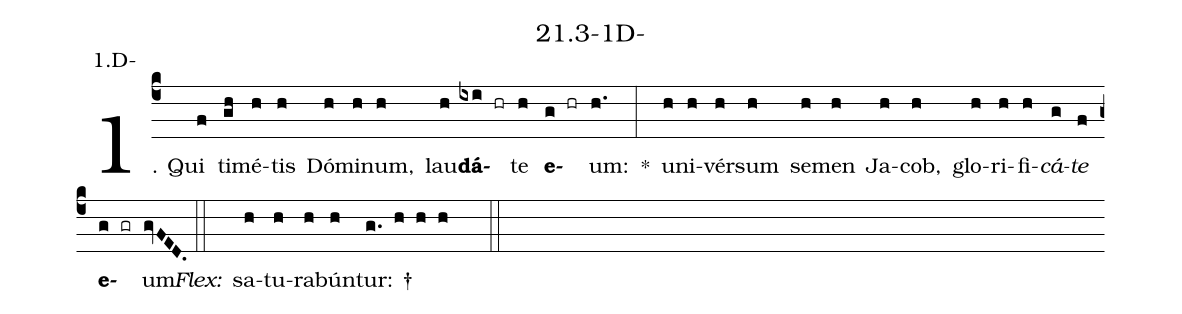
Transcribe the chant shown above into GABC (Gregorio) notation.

name: 21.3-1D-;
annotation: 1.D-;
%%
(c4)1. Qui(f) ti(gh)mé(h)tis(h) Dó(h)mi(h)num,(h) lau(h)<b>dá</b>(ixi hr)te(h) <b>e</b>(g hr)um:(h.) *(:) u(h)ni(h)vér(h)sum(h) se(h)men(h) Ja(h)cob,(h) glo(h)ri(h)fi(h)<i>cá</i>(g)<i>te</i>(f) <b>e</b>(g gr)um.(gvFED.) (::)
<i>Flex:</i>()  sa(h)tu(h)ra(h)bún(h)tur: †(g. h h h  ::)

%E(h) u(h) o(g) u(f) a(g) e.(gvFED.) (::)
